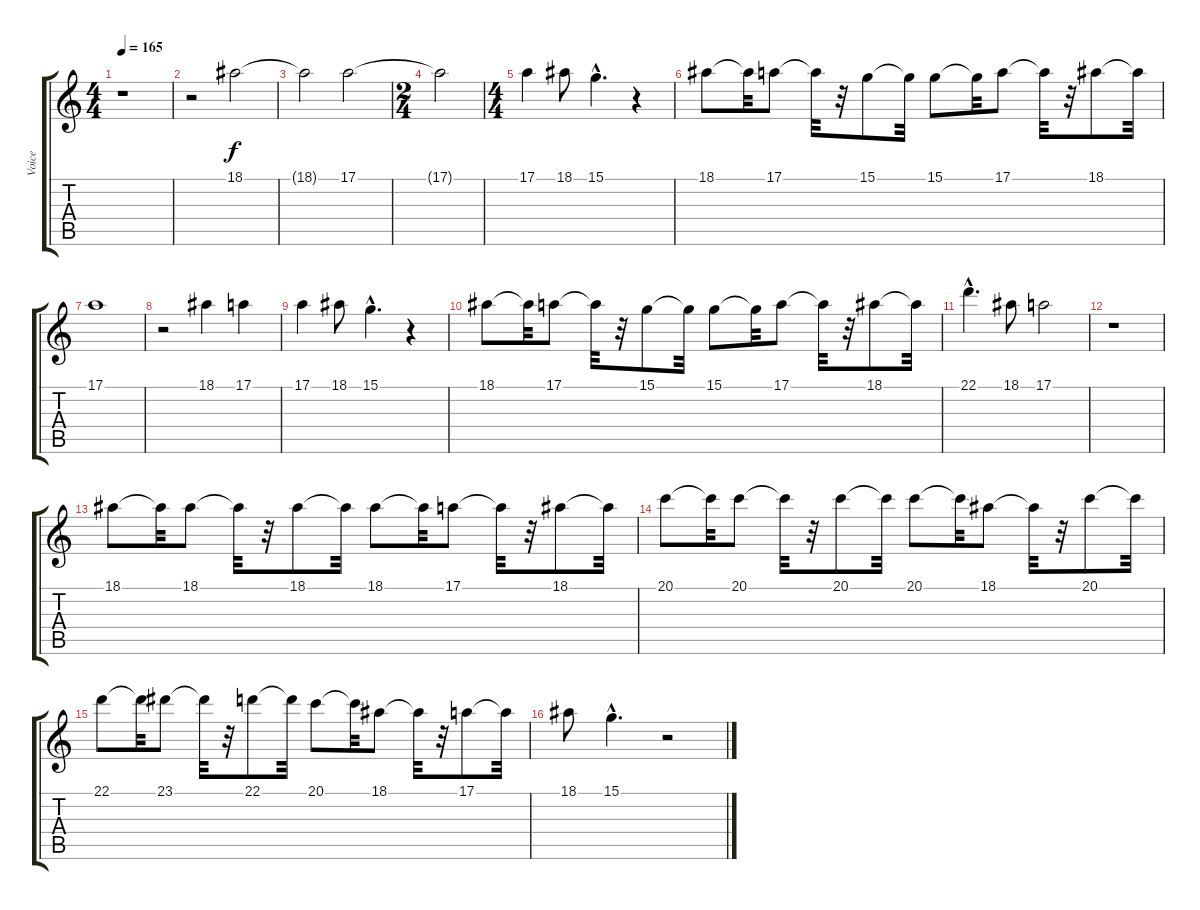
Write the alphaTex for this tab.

\track ("Voice " "Voice ") {instrument honkytonkpiano}
\staff {score tabs}
\tuning (E4 B3 G3 D3 A2 E2) {hide}
\ts (4 4)
\tempo 165
\clef g2
\ks c
r.1{dy f} |
r.2 18.1.2 |
18.1{t}.2 17.1.2 |
\ts (2 4)
17.1{t}.2 |
\ts (4 4)
17.1.4 18.1.8 15.1{hac}.4{d} r.4 |
18.1.8 18.1{t}.32 17.1.8 17.1{t}.32 r.32 15.1.8 15.1{t}.32 15.1.8 15.1{t}.32 17.1.8 17.1{t}.32 r.32 18.1.8 18.1{t}.32 |
17.1.1 |
r.2 18.1.4 17.1.4 |
17.1.4 18.1.8 15.1{hac}.4{d} r.4 |
18.1.8 18.1{t}.32 17.1.8 17.1{t}.32 r.32 15.1.8 15.1{t}.32 15.1.8 15.1{t}.32 17.1.8 17.1{t}.32 r.32 18.1.8 18.1{t}.32 |
22.1{hac}.4{d} 18.1.8 17.1.2 |
r.1 |
18.1.8 18.1{t}.32 18.1.8 18.1{t}.32 r.32 18.1.8 18.1{t}.32 18.1.8 18.1{t}.32 17.1.8 17.1{t}.32 r.32 18.1.8 18.1{t}.32 |
20.1.8 20.1{t}.32 20.1.8 20.1{t}.32 r.32 20.1.8 20.1{t}.32 20.1.8 20.1{t}.32 18.1.8 18.1{t}.32 r.32 20.1.8 20.1{t}.32 |
22.1.8 22.1{t}.32 23.1.8 23.1{t}.32 r.32 22.1.8 22.1{t}.32 20.1.8 20.1{t}.32 18.1.8 18.1{t}.32 r.32 17.1.8 17.1{t}.32 |
18.1.8 15.1{hac}.4{d} r.2
